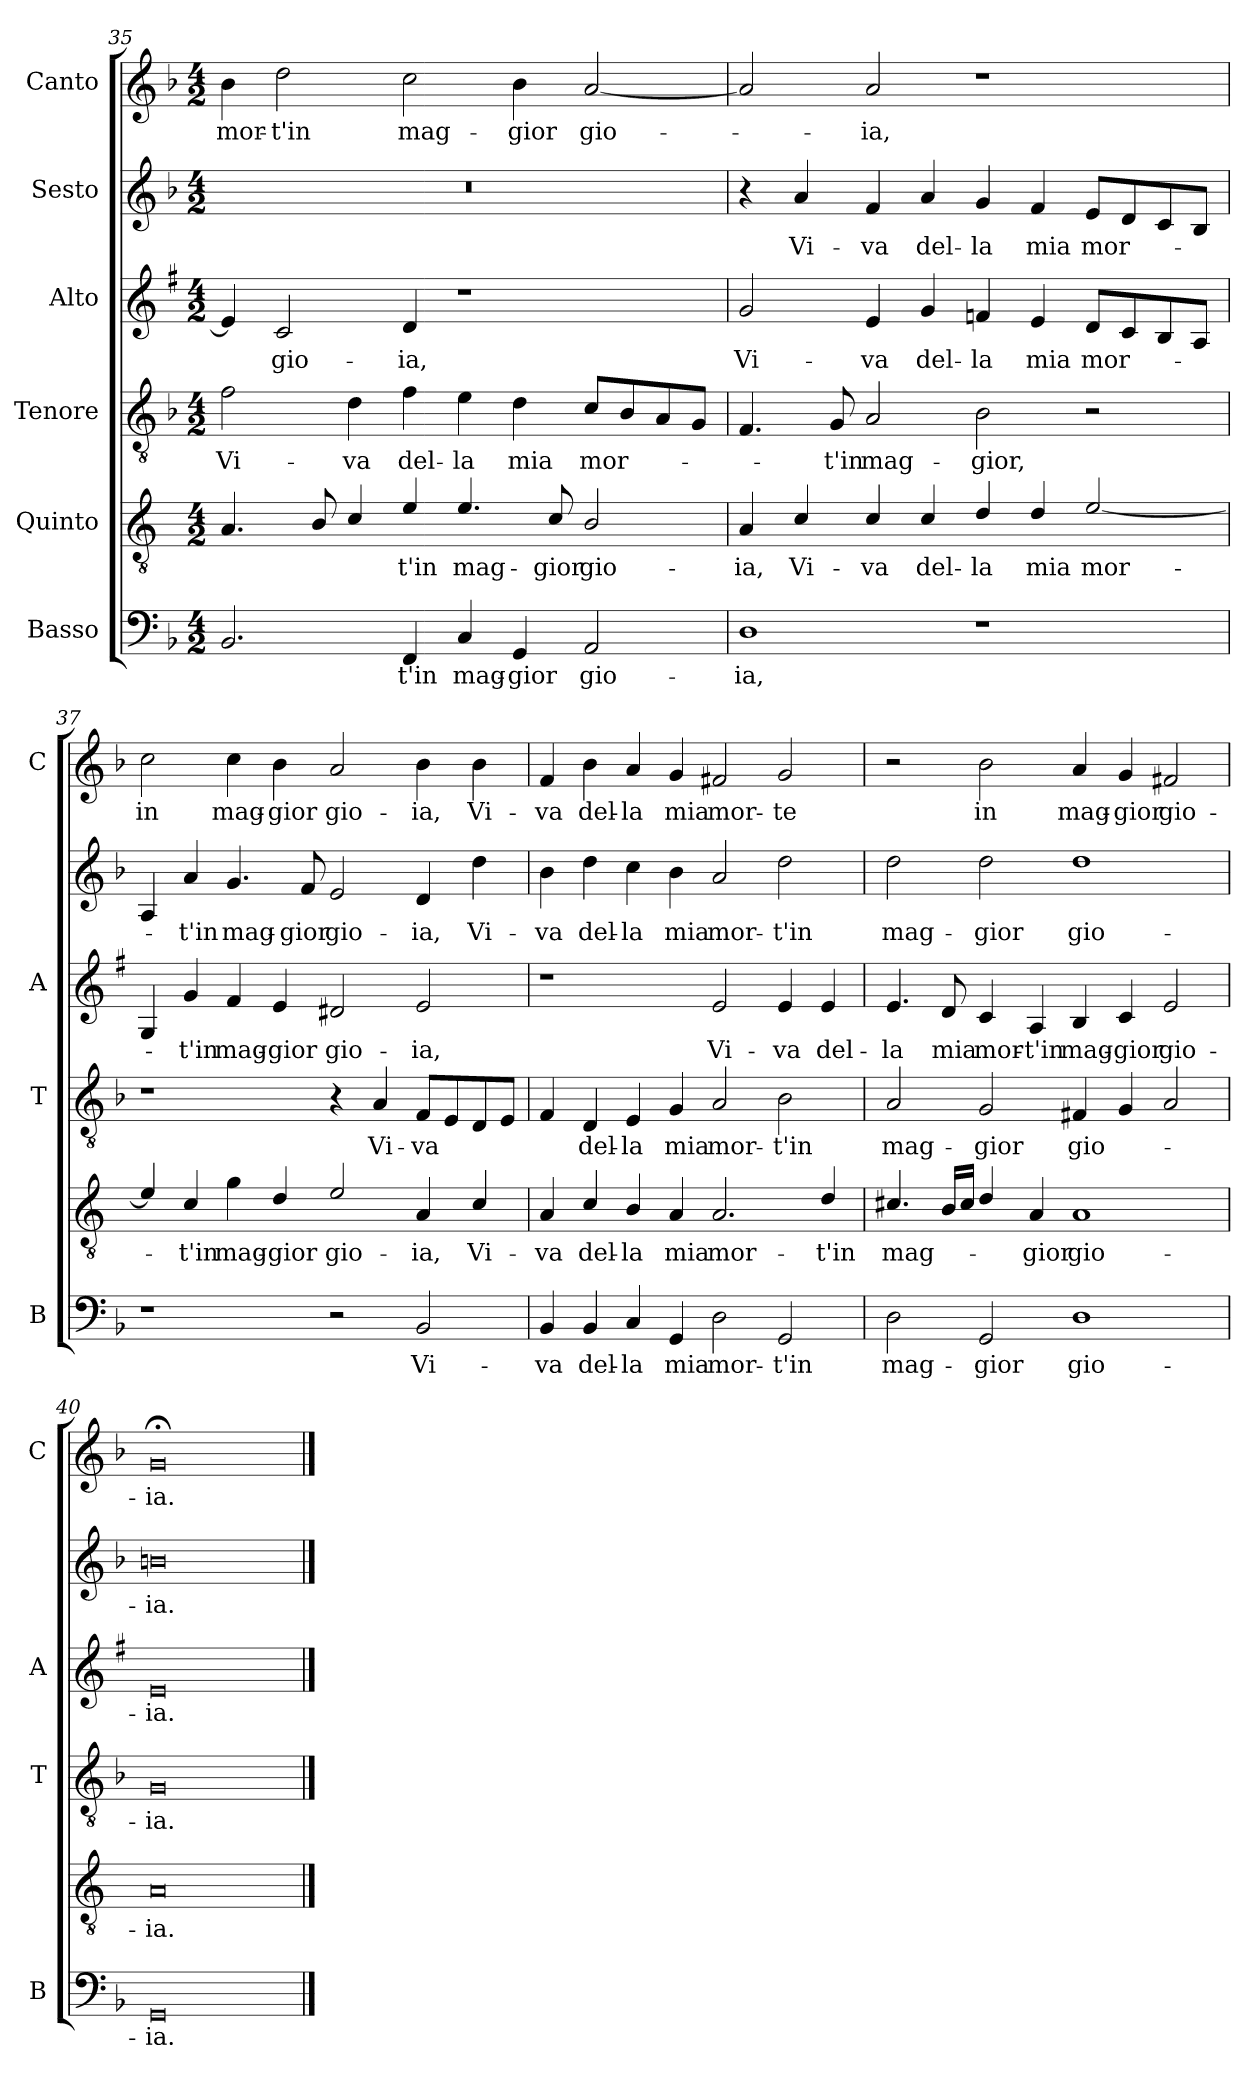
**kern	**text	**kern	**text	**kern	**text	**kern	**text	**kern	**text	**kern	**text
*part6	*part6	*part5	*part5	*part4	*part4	*part3	*part3	*part2	*part2	*part1	*part1
*staff6	*staff6	*staff5	*staff5	*staff4	*staff4	*staff3	*staff3	*staff2	*staff2	*staff1	*staff1
*I"Basso	*	*I"Quinto	*	*I"Tenore	*	*I"Alto	*	*I"Sesto	*	*I"Canto	*
*I'B	*	*	*	*I'T	*	*I'A	*	*	*	*I'C	*
!!LO:LB:g=z
*clefF4	*	*clefGv2	*	*clefGv2	*	*clefG2	*	*clefG2	*	*clefG2	*
*	*	*ITrd4c7	*	*	*	*ITrd1c2	*	*	*	*	*
*k[b-]	*	*k[b-]	*	*k[b-]	*	*k[b-]	*	*k[b-]	*	*k[b-]	*
*F:	*	*F:	*	*F:	*	*F:	*	*F:	*	*F:	*
*M4/2	*	*M4/2	*	*M4/2	*	*M4/2	*	*M4/2	*	*M4/2	*
=35	=35	=35	=35	=35	=35	=35	=35	=35	=35	=35	=35
!	!	!	!	!	!LO:LY:b	!	!	!	!	!	!LO:LY:b
2.BB-/	.	4.D/	.	2f\	Vi-	4d/]	.	0r	.	4b-\	mor-
!	!	!	!	!	!	!	!LO:LY:b	!	!	!	!LO:LY:b
.	.	.	.	.	.	2B-/	gio-	.	.	2dd\	-t'in
.	.	8E/	.	.	.	.	.	.	.	.	.
!	!	!	!	!	!LO:LY:b	!	!	!	!	!	!
.	.	4F/	.	4d\	-va	.	.	.	.	.	.
!	!LO:LY:b	!	!LO:LY:b	!	!LO:LY:b	!	!LO:LY:b	!	!	!	!LO:LY:b
4FF/	-t'in	4A/	-t'in	4f\	del-	4c/	-ia,	.	.	2cc\	mag-
!	!LO:LY:b	!	!LO:LY:b	!	!LO:LY:b	!	!	!	!	!	!
4C/	mag-	4.A/	mag-	4e\	-la	1r	.	.	.	.	.
!	!LO:LY:b	!	!	!	!LO:LY:b	!	!	!	!	!	!LO:LY:b
4GG/	-gior	.	.	4d\	mia	.	.	.	.	4b-\	-gior
!	!	!	!LO:LY:b	!	!	!	!	!	!	!	!
.	.	8F/	-gior	.	.	.	.	.	.	.	.
!	!LO:LY:b	!	!LO:LY:b	!	!LO:LY:b	!	!	!	!	!	!LO:LY:b
2AA/	gio-	2E/	gio-	8c/L	mor-	.	.	.	.	[2a/	gio-
.	.	.	.	8B-/	.	.	.	.	.	.	.
.	.	.	.	8A/	.	.	.	.	.	.	.
.	.	.	.	8G/J	.	.	.	.	.	.	.
=36	=36	=36	=36	=36	=36	=36	=36	=36	=36	=36	=36
!	!LO:LY:b	!	!LO:LY:b	!	!	!	!LO:LY:b	!	!	!	!
1D	-ia,	4D/	-ia,	4.F/	.	2f/	Vi-	4r	.	2a/]	.
!	!	!	!LO:LY:b	!	!	!	!	!	!LO:LY:b	!	!
.	.	4F/	Vi-	.	.	.	.	4a/	Vi-	.	.
!	!	!	!	!	!LO:LY:b	!	!	!	!	!	!
.	.	.	.	8G/	-t'in	.	.	.	.	.	.
!	!	!	!LO:LY:b	!	!LO:LY:b	!	!LO:LY:b	!	!LO:LY:b	!	!LO:LY:b
.	.	4F/	-va	2A/	mag-	4d/	-va	4f/	-va	2a/	-ia,
!	!	!	!LO:LY:b	!	!	!	!LO:LY:b	!	!LO:LY:b	!	!
.	.	4F/	del-	.	.	4f/	del-	4a/	del-	.	.
!	!	!	!LO:LY:b	!	!LO:LY:b	!	!LO:LY:b	!	!LO:LY:b	!	!
1r	.	4G/	-la	2B-\	-gior,	4e-X/	-la	4g/	-la	1r	.
!	!	!	!LO:LY:b	!	!	!	!LO:LY:b	!	!LO:LY:b	!	!
.	.	4G/	mia	.	.	4d/	mia	4f/	mia	.	.
!	!	!	!LO:LY:b	!	!	!	!LO:LY:b	!	!LO:LY:b	!	!
.	.	[2A/	mor-	2r	.	8c/L	mor-	8e/L	mor-	.	.
.	.	.	.	.	.	8B-/	.	8d/	.	.	.
.	.	.	.	.	.	8A/	.	8c/	.	.	.
.	.	.	.	.	.	8G/J	.	8B-/J	.	.	.
=37	=37	=37	=37	=37	=37	=37	=37	=37	=37	=37	=37
!	!	!	!	!	!	!	!	!	!	!	!LO:LY:b
1r	.	4A/]	.	1r	.	4F/	.	4A/	.	2cc\	in
!	!	!	!LO:LY:b	!	!	!	!LO:LY:b	!	!LO:LY:b	!	!
.	.	4F/	-t'in	.	.	4f/	-t'in	4a/	-t'in	.	.
!	!	!	!LO:LY:b	!	!	!	!LO:LY:b	!	!LO:LY:b	!	!LO:LY:b
.	.	4c\	mag-	.	.	4e/	mag-	4.g/	mag-	4cc\	mag-
!	!	!	!LO:LY:b	!	!	!	!LO:LY:b	!	!	!	!LO:LY:b
.	.	4G/	-gior	.	.	4d/	-gior	.	.	4b-\	-gior
!	!	!	!	!	!	!	!	!	!LO:LY:b	!	!
.	.	.	.	.	.	.	.	8f/	-gior	.	.
!	!	!	!LO:LY:b	!	!	!	!LO:LY:b	!	!LO:LY:b	!	!LO:LY:b
2r	.	2A/	gio-	4r	.	2c#X/	gio-	2e/	gio-	2a/	gio-
!	!	!	!	!	!LO:LY:b	!	!	!	!	!	!
.	.	.	.	4A/	Vi-	.	.	.	.	.	.
!	!LO:LY:b	!	!LO:LY:b	!	!LO:LY:b	!	!LO:LY:b	!	!LO:LY:b	!	!LO:LY:b
2BB-/	Vi-	4D/	-ia,	8F/L	-va	2d/	-ia,	4d/	-ia,	4b-\	-ia,
.	.	.	.	8E/	.	.	.	.	.	.	.
!	!	!	!LO:LY:b	!	!	!	!	!	!LO:LY:b	!	!LO:LY:b
.	.	4F/	Vi-	8D/	.	.	.	4dd\	Vi-	4b-\	Vi-
.	.	.	.	8E/J	.	.	.	.	.	.	.
!!LO:LB:g=z
=38	=38	=38	=38	=38	=38	=38	=38	=38	=38	=38	=38
!	!LO:LY:b	!	!LO:LY:b	!	!	!	!	!	!LO:LY:b	!	!LO:LY:b
4BB-/	-va	4D/	-va	4F/	.	1r	.	4b-\	-va	4f/	-va
!	!LO:LY:b	!	!LO:LY:b	!	!LO:LY:b	!	!	!	!LO:LY:b	!	!LO:LY:b
4BB-/	del-	4F/	del-	4D/	del-	.	.	4dd\	del-	4b-\	del-
!	!LO:LY:b	!	!LO:LY:b	!	!LO:LY:b	!	!	!	!LO:LY:b	!	!LO:LY:b
4C/	-la	4E/	-la	4E/	-la	.	.	4cc\	-la	4a/	-la
!	!LO:LY:b	!	!LO:LY:b	!	!LO:LY:b	!	!	!	!LO:LY:b	!	!LO:LY:b
4GG/	mia	4D/	mia	4G/	mia	.	.	4b-\	mia	4g/	mia
!	!LO:LY:b	!	!LO:LY:b	!	!LO:LY:b	!	!LO:LY:b	!	!LO:LY:b	!	!LO:LY:b
2D\	mor-	2.D/	mor-	2A/	mor-	2d/	Vi-	2a/	mor-	2f#X/	mor-
!	!LO:LY:b	!	!	!	!LO:LY:b	!	!LO:LY:b	!	!LO:LY:b	!	!LO:LY:b
2GG/	-t'in	.	.	2B-\	-t'in	4d/	-va	2dd\	-t'in	2g/	-te
!	!	!	!LO:LY:b	!	!	!	!LO:LY:b	!	!	!	!
.	.	4G/	-t'in	.	.	4d/	del-	.	.	.	.
=39	=39	=39	=39	=39	=39	=39	=39	=39	=39	=39	=39
!	!LO:LY:b	!	!LO:LY:b	!	!LO:LY:b	!	!LO:LY:b	!	!LO:LY:b	!	!
2D\	mag-	4.F#X/	mag-	2A/	mag-	4.d/	-la	2dd\	mag-	2r	.
!	!	!	!	!	!	!	!LO:LY:b	!	!	!	!
.	.	16E/LL	.	.	.	8c/	mia	.	.	.	.
.	.	16F#/JJ	.	.	.	.	.	.	.	.	.
!	!LO:LY:b	!	!	!	!LO:LY:b	!	!LO:LY:b	!	!LO:LY:b	!	!LO:LY:b
2GG/	-gior	4G/	.	2G/	-gior	4B-/	mor-	2dd\	-gior	2b-\	in
!	!	!	!LO:LY:b	!	!	!	!LO:LY:b	!	!	!	!
.	.	4D/	-gior	.	.	4G/	-t'in	.	.	.	.
!	!LO:LY:b	!	!LO:LY:b	!	!LO:LY:b	!	!LO:LY:b	!	!LO:LY:b	!	!LO:LY:b
1D	gio-	1D	gio-	4F#X/	gio-	4A/	mag-	1dd	gio-	4a/	mag-
!	!	!	!	!	!	!	!LO:LY:b	!	!	!	!LO:LY:b
.	.	.	.	4G/	.	4B-/	-gior	.	.	4g/	-gior
!	!	!	!	!	!	!	!LO:LY:b	!	!	!	!LO:LY:b
.	.	.	.	2A/	.	2d/	gio-	.	.	2f#X/	gio-
=40	=40	=40	=40	=40	=40	=40	=40	=40	=40	=40	=40
!	!LO:LY:b	!	!LO:LY:b	!	!LO:LY:b	!	!LO:LY:b	!	!LO:LY:b	!	!LO:LY:b
0GG	-ia.	0D	-ia.	0G	-ia.	0d	-ia.	0bn	-ia.	0g;<	-ia.
==	==	==	==	==	==	==	==	==	==	==	==
*-	*-	*-	*-	*-	*-	*-	*-	*-	*-	*-	*-
